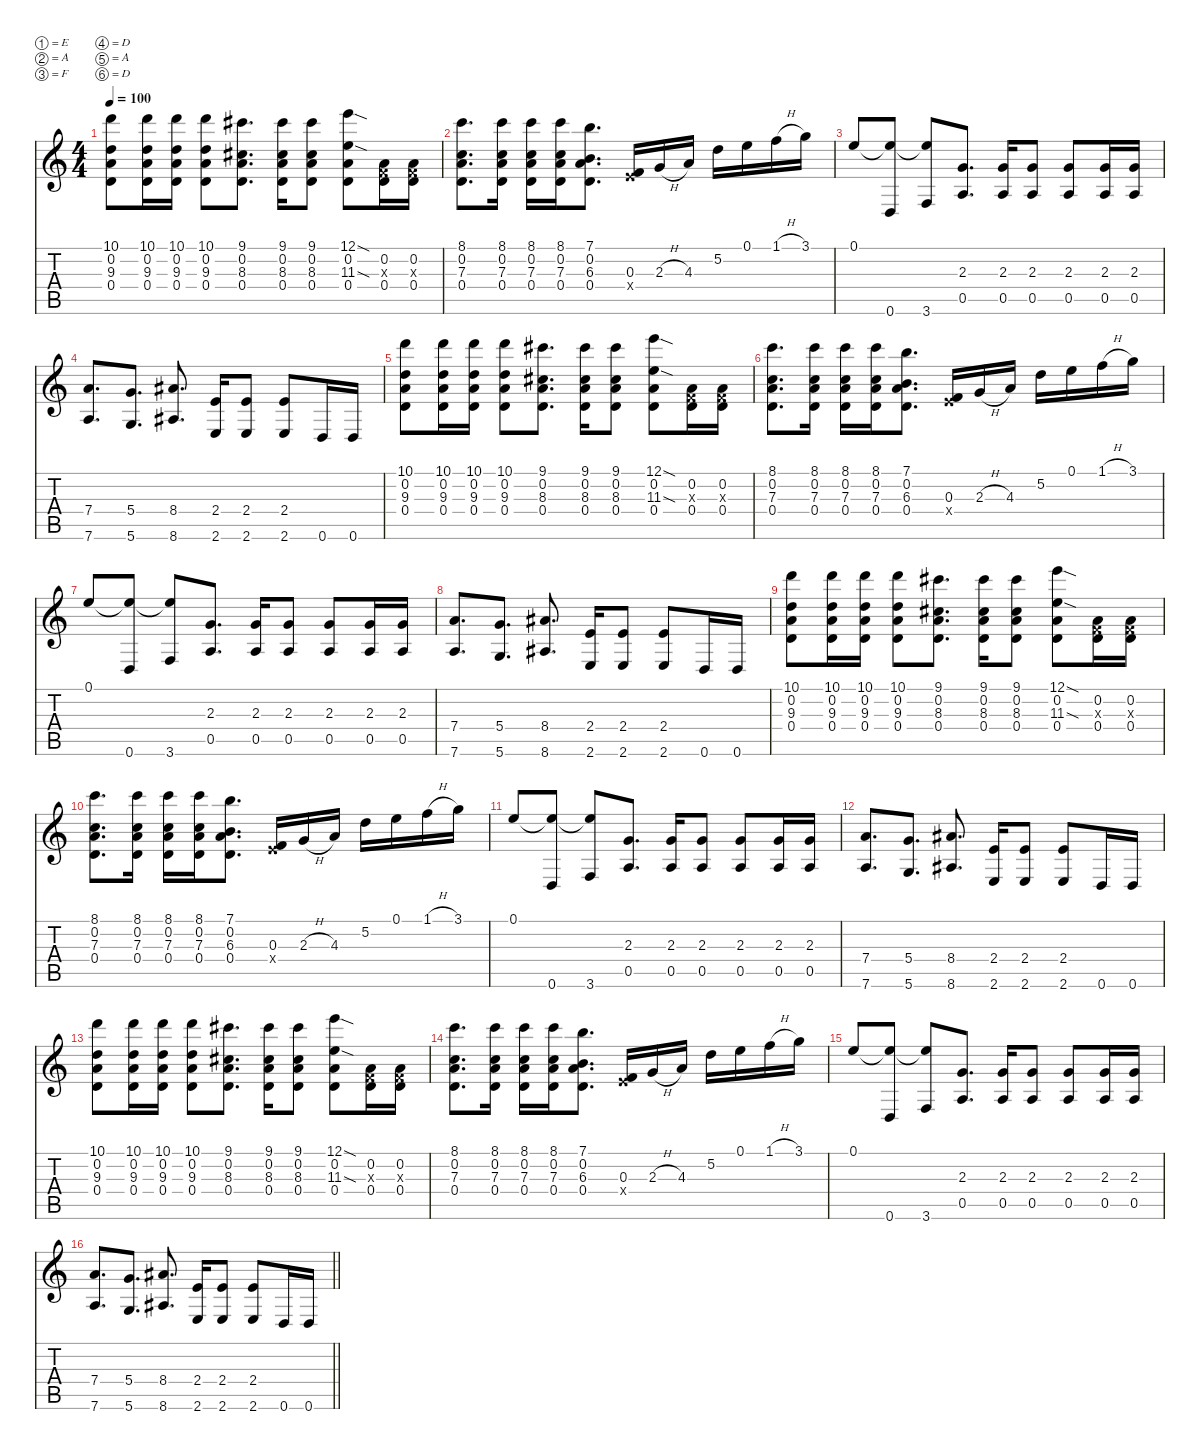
\defaultSystemsLayout 4
\hideDynamics
\bracketExtendMode nobrackets
\singleTrackTrackNamePolicy hidden
\multiTrackTrackNamePolicy hidden
\firstSystemTrackNameMode fullname
\firstSystemTrackNameOrientation horizontal
\otherSystemsTrackNameOrientation horizontal
\track ("Guitar 1" "od.guit.") {defaultSystemsLayout 4 mute instrument overdrivenguitar}
\staff {score tabs}
\tuning (E4 A3 F3 D3 A2 D2)
\ts (4 4)
\beaming (8 2 2 2 2)
\tempo 100
\clef g2
\ks c
(10.1 0.2 9.3 0.4).8{dy p instrument acousticguitarsteel beam Down} (10.1 0.2 9.3 0.4).16{beam Down} (10.1 0.2 9.3 0.4).16{beam Down} (10.1 0.2 9.3 0.4).8{beam Down} (9.1{acc #} 0.2 8.3{acc #} 0.4).8{d beam Down} (9.1{acc #} 0.2 8.3{acc #} 0.4).16{beam Down} (9.1{acc #} 0.2 8.3{acc #} 0.4).8{beam Down} (12.1{sod} 0.2 11.3{sod} 0.4).8{beam Down} (0.2 0.3{x} 0.4).16{beam Down} (0.2 0.3{x} 0.4).16{beam Down} |
(8.1 0.2 7.3 0.4).8{d beam Down} (8.1 0.2 7.3 0.4).16{beam Down} (8.1 0.2 7.3 0.4).16{beam Down} (8.1 0.2 7.3 0.4).16{beam Down} (7.1 0.2 6.3 0.4).8{d beam Down} (0.3 2.4{x}).16{beam Up} 2.3{h}.16{beam Up} 4.3.16{beam Up} 5.2.16{beam Down} 0.1.16{beam Down} 1.1{h}.16{beam Down} 3.1.16{beam Down} |
0.1.8{beam Up} (0.1{t} 0.6).8{beam Up} (0.1{t} 3.6).8{beam Up} (2.3 0.5).8{d beam Up} (2.3 0.5).16{beam Up} (2.3 0.5).8{beam Up} (2.3 0.5).8{beam Up} (2.3 0.5).16{beam Up} (2.3 0.5).16{beam Up} |
(7.4 7.6).8{d beam Up} (5.4 5.6).8{d beam Up} (8.4{acc #} 8.6{acc #}).8{d beam Up} (2.4 2.6).16{beam Up} (2.4 2.6).8{beam Up} (2.4 2.6).8{beam Up} 0.6.16{beam Up} 0.6.16{beam Up} |
(10.1 0.2 9.3 0.4).8{beam Down} (10.1 0.2 9.3 0.4).16{beam Down} (10.1 0.2 9.3 0.4).16{beam Down} (10.1 0.2 9.3 0.4).8{beam Down} (9.1{acc #} 0.2 8.3{acc #} 0.4).8{d beam Down} (9.1{acc #} 0.2 8.3{acc #} 0.4).16{beam Down} (9.1{acc #} 0.2 8.3{acc #} 0.4).8{beam Down} (12.1{sod} 0.2 11.3{sod} 0.4).8{beam Down} (0.2 0.3{x} 0.4).16{beam Down} (0.2 0.3{x} 0.4).16{beam Down} |
(8.1 0.2 7.3 0.4).8{d beam Down} (8.1 0.2 7.3 0.4).16{beam Down} (8.1 0.2 7.3 0.4).16{beam Down} (8.1 0.2 7.3 0.4).16{beam Down} (7.1 0.2 6.3 0.4).8{d beam Down} (0.3 2.4{x}).16{beam Up} 2.3{h}.16{beam Up} 4.3.16{beam Up} 5.2.16{beam Down} 0.1.16{beam Down} 1.1{h}.16{beam Down} 3.1.16{beam Down} |
0.1.8{beam Up} (0.1{t} 0.6).8{beam Up} (0.1{t} 3.6).8{beam Up} (2.3 0.5).8{d beam Up} (2.3 0.5).16{beam Up} (2.3 0.5).8{beam Up} (2.3 0.5).8{beam Up} (2.3 0.5).16{beam Up} (2.3 0.5).16{beam Up} |
(7.4 7.6).8{d beam Up} (5.4 5.6).8{d beam Up} (8.4{acc #} 8.6{acc #}).8{d beam Up} (2.4 2.6).16{beam Up} (2.4 2.6).8{beam Up} (2.4 2.6).8{beam Up} 0.6.16{beam Up} 0.6.16{beam Up} |
(10.1 0.2 9.3 0.4).8{dy mp beam Down} (10.1 0.2 9.3 0.4).16{beam Down} (10.1 0.2 9.3 0.4).16{beam Down} (10.1 0.2 9.3 0.4).8{beam Down} (9.1{acc #} 0.2 8.3{acc #} 0.4).8{d beam Down} (9.1{acc #} 0.2 8.3{acc #} 0.4).16{beam Down} (9.1{acc #} 0.2 8.3{acc #} 0.4).8{beam Down} (12.1{sod} 0.2 11.3{sod} 0.4).8{beam Down} (0.2 0.3{x} 0.4).16{beam Down} (0.2 0.3{x} 0.4).16{beam Down} |
(8.1 0.2 7.3 0.4).8{d beam Down} (8.1 0.2 7.3 0.4).16{beam Down} (8.1 0.2 7.3 0.4).16{beam Down} (8.1 0.2 7.3 0.4).16{beam Down} (7.1 0.2 6.3 0.4).8{d beam Down} (0.3 2.4{x}).16{beam Up} 2.3{h}.16{beam Up} 4.3.16{beam Up} 5.2.16{beam Down} 0.1.16{beam Down} 1.1{h}.16{beam Down} 3.1.16{beam Down} |
0.1.8{beam Up} (0.1{t} 0.6).8{dy p beam Up} (0.1{t} 3.6).8{beam Up} (2.3 0.5).8{d beam Up} (2.3 0.5).16{beam Up} (2.3 0.5).8{beam Up} (2.3 0.5).8{beam Up} (2.3 0.5).16{beam Up} (2.3 0.5).16{beam Up} |
(7.4 7.6).8{d beam Up} (5.4 5.6).8{d beam Up} (8.4{acc #} 8.6{acc #}).8{d beam Up} (2.4 2.6).16{beam Up} (2.4 2.6).8{beam Up} (2.4 2.6).8{beam Up} 0.6.16{beam Up} 0.6.16{beam Up} |
(10.1 0.2 9.3 0.4).8{dy mp beam Down} (10.1 0.2 9.3 0.4).16{beam Down} (10.1 0.2 9.3 0.4).16{beam Down} (10.1 0.2 9.3 0.4).8{beam Down} (9.1{acc #} 0.2 8.3{acc #} 0.4).8{d beam Down} (9.1{acc #} 0.2 8.3{acc #} 0.4).16{beam Down} (9.1{acc #} 0.2 8.3{acc #} 0.4).8{beam Down} (12.1{sod} 0.2 11.3{sod} 0.4).8{beam Down} (0.2 0.3{x} 0.4).16{beam Down} (0.2 0.3{x} 0.4).16{beam Down} |
(8.1 0.2 7.3 0.4).8{d beam Down} (8.1 0.2 7.3 0.4).16{beam Down} (8.1 0.2 7.3 0.4).16{beam Down} (8.1 0.2 7.3 0.4).16{beam Down} (7.1 0.2 6.3 0.4).8{d beam Down} (0.3 2.4{x}).16{beam Up} 2.3{h}.16{beam Up} 4.3.16{beam Up} 5.2.16{beam Down} 0.1.16{beam Down} 1.1{h}.16{beam Down} 3.1.16{beam Down} |
0.1.8{beam Up} (0.1{t} 0.6).8{dy p beam Up} (0.1{t} 3.6).8{beam Up} (2.3 0.5).8{d beam Up} (2.3 0.5).16{beam Up} (2.3 0.5).8{beam Up} (2.3 0.5).8{beam Up} (2.3 0.5).16{beam Up} (2.3 0.5).16{beam Up} |
\barLineRight lightlight
(7.4 7.6).8{d beam Up} (5.4 5.6).8{d beam Up} (8.4{acc #} 8.6{acc #}).8{d beam Up} (2.4 2.6).16{beam Up} (2.4 2.6).8{beam Up} (2.4 2.6).8{beam Up} 0.6.16{beam Up} 0.6.16{beam Up}
